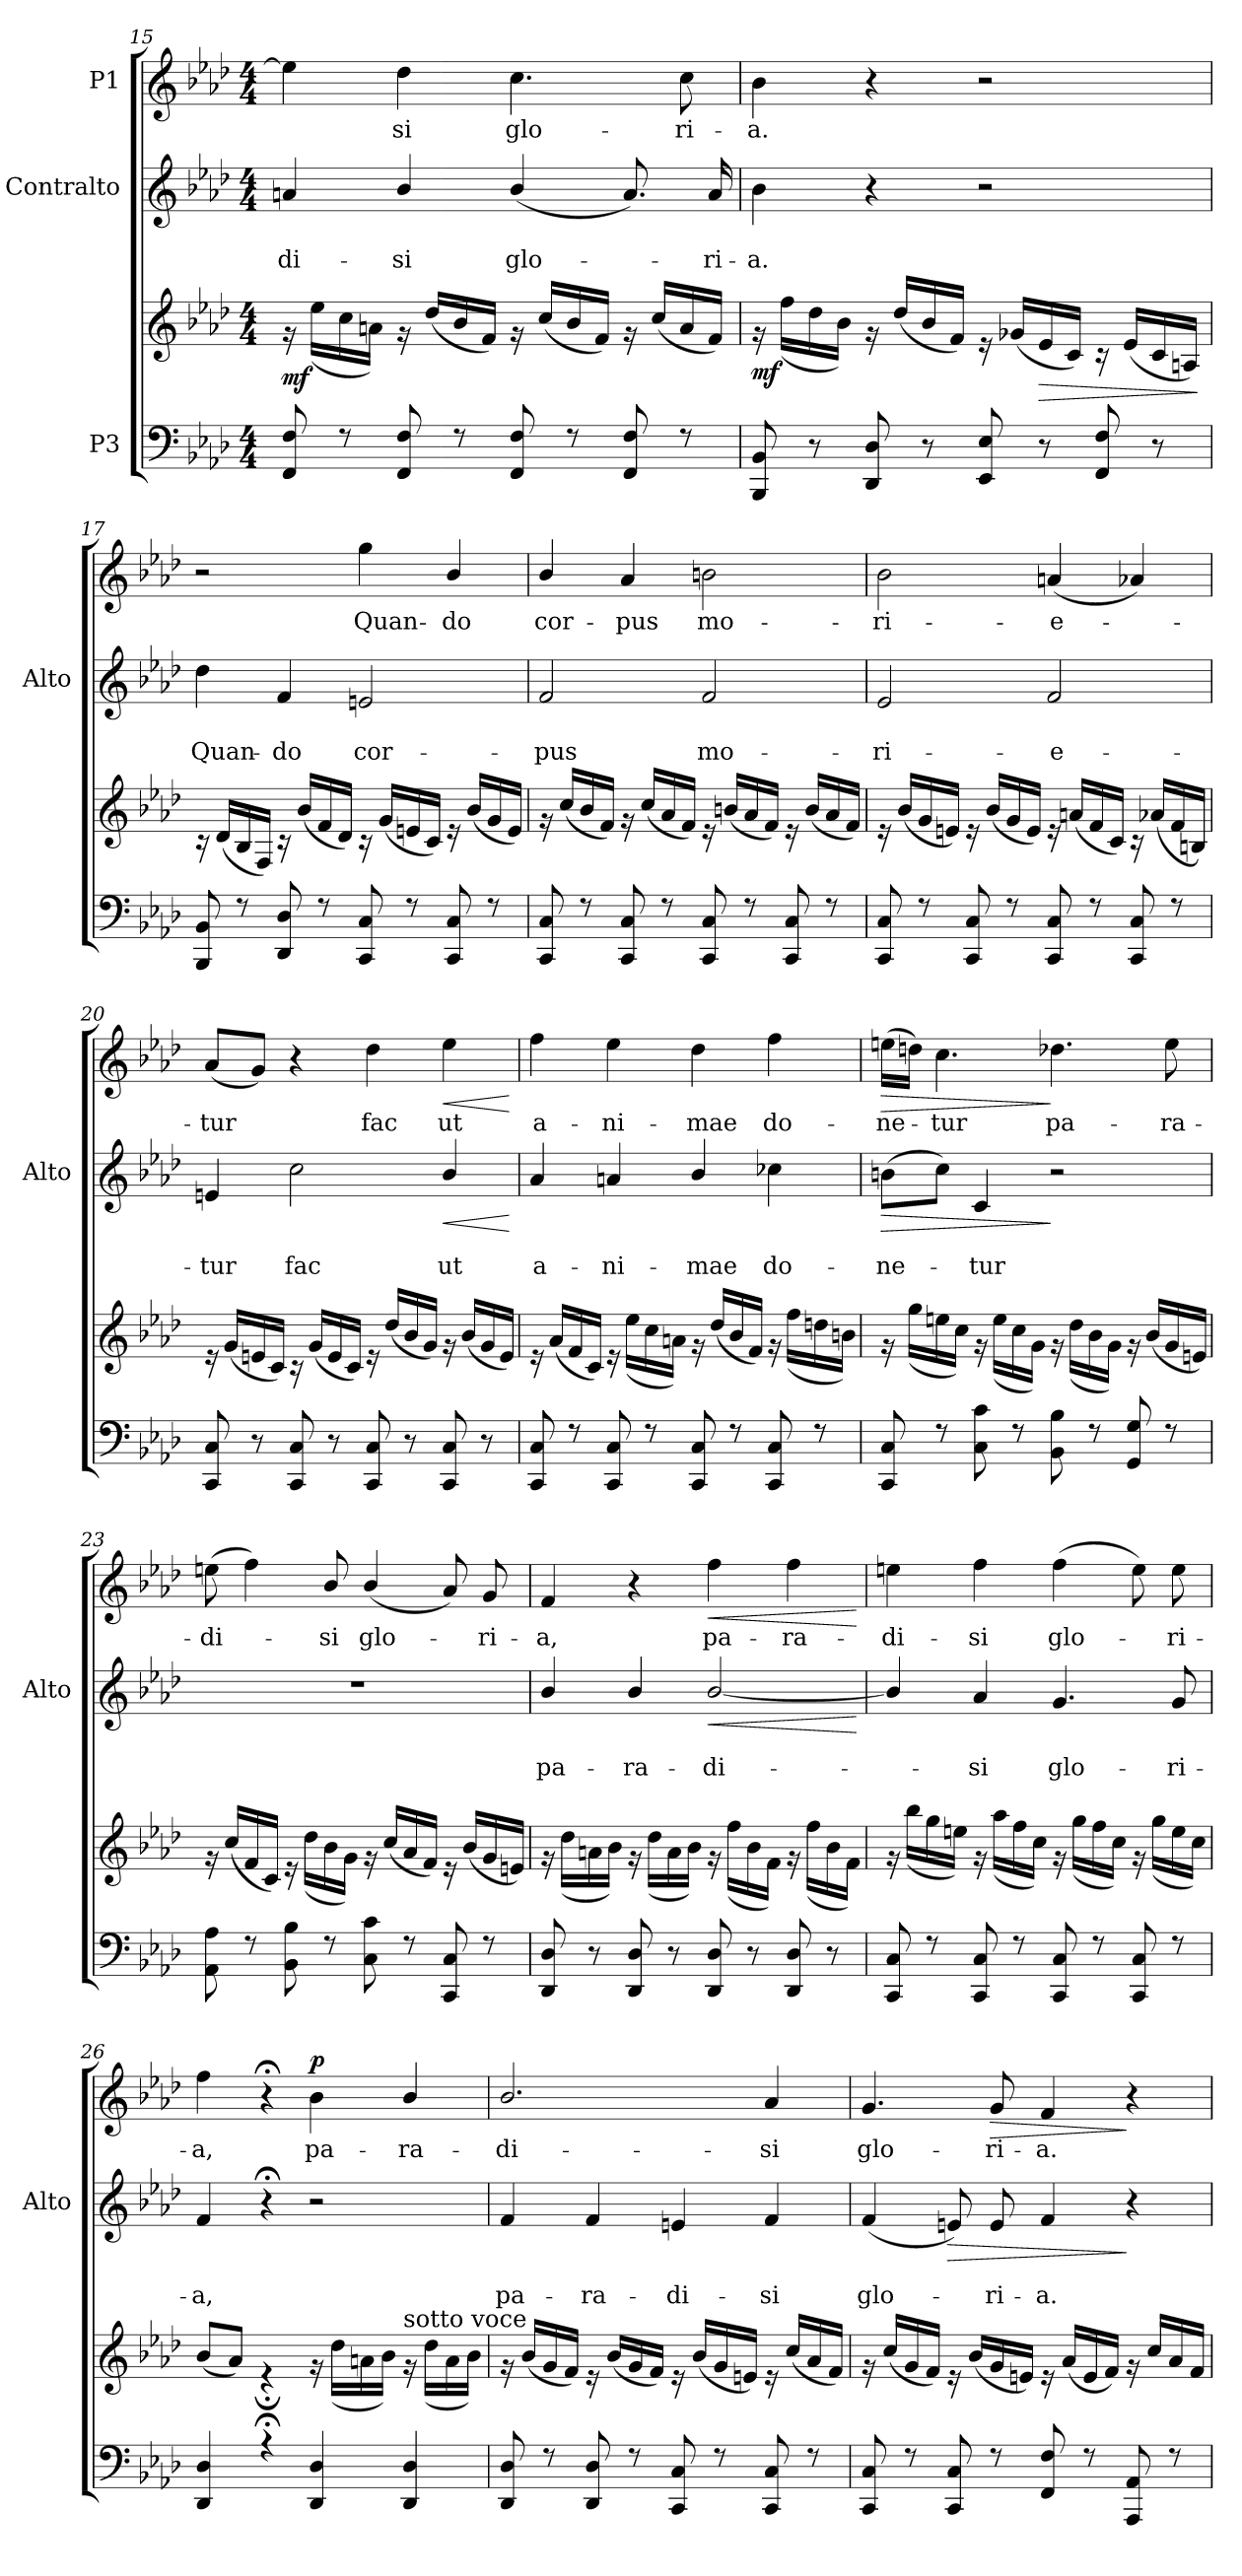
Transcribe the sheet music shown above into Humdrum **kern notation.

**kern	**kern	**dynam	**kern	**text	**text	**dynam	**kern	**text	**dynam
*part3	*part3	*part3	*part2	*part2	*part2	*part2	*part1	*part1	*part1
*staff4	*staff3	*staff3/4	*staff2	*staff2	*staff2	*staff2	*staff1	*staff1	*staff1
*I"P3	*	*	*I"Contralto	*	*	*	*I"P1	*	*
*	*	*	*I'Alto	*	*	*	*	*	*
*clefF4	*clefG2	*	*clefG2	*	*	*	*clefG2	*	*
*k[b-e-a-d-]	*k[b-e-a-d-]	*	*k[b-e-a-d-]	*	*	*	*k[b-e-a-d-]	*	*
*A-:	*A-:	*	*A-:	*	*	*	*A-:	*	*
*M4/4	*M4/4	*	*M4/4	*	*	*	*M4/4	*	*
=15	=15	=15	=15	=15	=15	=15	=15	=15	=15
*^	*^	*	*	*	*	*	*	*	*
!	!	!	!	!LO:DY:b	!	!	!LO:LY:b	!	!	!	!
8FF/ 8F/	1ryy	1ryy	16r	mf	4an/	.	-di-	.	4ee-\]	.	.
.	.	.	(>16ee-\LL	.	.	.	.	.	.	.	.
8r	.	.	16cc\	.	.	.	.	.	.	.	.
.	.	.	16an\JJ)	.	.	.	.	.	.	.	.
!	!	!	!	!	!	!	!LO:LY:b	!	!	!LO:LY:b	!
8FF/ 8F/	.	.	16r	.	4b-/	.	-si	.	4dd-\	-si	.
.	.	.	(<16dd-/LL	.	.	.	.	.	.	.	.
8r	.	.	16b-/	.	.	.	.	.	.	.	.
.	.	.	16f/JJ)	.	.	.	.	.	.	.	.
!	!	!	!	!	!	!	!LO:LY:b	!	!	!LO:LY:b	!
8FF/ 8F/	.	.	16r	.	(<4b-/	.	glo-	.	4.cc\	glo-	.
.	.	.	(<16cc/LL	.	.	.	.	.	.	.	.
8r	.	.	16b-/	.	.	.	.	.	.	.	.
.	.	.	16f/JJ)	.	.	.	.	.	.	.	.
8FF/ 8F/	.	.	16r	.	8.a/)	.	.	.	.	.	.
.	.	.	(<16cc/LL	.	.	.	.	.	.	.	.
!	!	!	!	!	!	!	!	!	!	!LO:LY:b	!
8r	.	.	16a/	.	.	.	.	.	8cc\	-ri-	.
!	!	!	!	!	!	!	!LO:LY:b	!	!	!	!
.	.	.	16f/JJ)	.	16a/	.	-ri-	.	.	.	.
!!LO:LB:g=z
=16	=16	=16	=16	=16	=16	=16	=16	=16	=16	=16	=16
!	!	!	!	!LO:DY:b	!	!	!LO:LY:b	!	!	!LO:LY:b	!
8BBB-/ 8BB-/	1ryy	1ryy	16r	mf	4b-\	.	-a.	.	4b-\	-a.	.
.	.	.	(>16ff\LL	.	.	.	.	.	.	.	.
8r	.	.	16dd-\	.	.	.	.	.	.	.	.
.	.	.	16b-\JJ)	.	.	.	.	.	.	.	.
8DD-/ 8D-/	.	.	16r	.	4r	.	.	.	4r	.	.
.	.	.	(<16dd-/LL	.	.	.	.	.	.	.	.
8r	.	.	16b-/	.	.	.	.	.	.	.	.
.	.	.	16f/JJ)	.	.	.	.	.	.	.	.
8EE-/ 8E-/	.	.	16r	.	2r	.	.	.	2r	.	.
.	.	.	(<16g-X/LL	.	.	.	.	.	.	.	.
!	!	!	!	!LO:HP:b	!	!	!	!	!	!	!
8r	.	.	16e-/	>	.	.	.	.	.	.	.
.	.	.	16c/JJ)	.	.	.	.	.	.	.	.
8FF/ 8F/	.	.	16r	.	.	.	.	.	.	.	.
.	.	.	(<16e-/LL	.	.	.	.	.	.	.	.
8r	.	.	16c/	.	.	.	.	.	.	.	.
.	.	.	16An/JJ)	.	.	.	.	.	.	.	.
*v	*v	*	*	*	*	*	*	*	*	*	*
*	*v	*v	*	*	*	*	*	*	*	*
.	.	]	.	.	.	.	.	.	.
=17	=17	=17	=17	=17	=17	=17	=17	=17	=17
*^	*^	*	*	*	*	*	*	*	*
!	!	!	!	!	!	!	!LO:LY:b	!	!	!	!
8BBB-/ 8BB-/	1ryy	1ryy	16r	.	4dd-\	.	Quan-	.	2r	.	.
.	.	.	(<16d-/LL	.	.	.	.	.	.	.	.
8r	.	.	16B-/	.	.	.	.	.	.	.	.
.	.	.	16F/JJ)	.	.	.	.	.	.	.	.
!	!	!	!	!	!	!	!LO:LY:b	!	!	!	!
8DD-/ 8D-/	.	.	16r	.	4f/	.	-do	.	.	.	.
.	.	.	(<16b-/LL	.	.	.	.	.	.	.	.
8r	.	.	16f/	.	.	.	.	.	.	.	.
.	.	.	16d-/JJ)	.	.	.	.	.	.	.	.
!	!	!	!	!	!	!	!LO:LY:b	!	!	!LO:LY:b	!
8CC/ 8C/	.	.	16r	.	2en/	.	cor-	.	4gg\	Quan-	.
.	.	.	(<16g/LL	.	.	.	.	.	.	.	.
8r	.	.	16en/	.	.	.	.	.	.	.	.
.	.	.	16c/JJ)	.	.	.	.	.	.	.	.
!	!	!	!	!	!	!	!	!	!	!LO:LY:b	!
8CC/ 8C/	.	.	16r	.	.	.	.	.	4b-/	-do	.
.	.	.	(<16b-/LL	.	.	.	.	.	.	.	.
8r	.	.	16g/	.	.	.	.	.	.	.	.
.	.	.	16e/JJ)	.	.	.	.	.	.	.	.
!!LO:LB:g=z
=18	=18	=18	=18	=18	=18	=18	=18	=18	=18	=18	=18
!	!	!	!	!	!	!	!LO:LY:b	!	!	!LO:LY:b	!
8CC/ 8C/	1ryy	1ryy	16r	.	2f/	.	-pus	.	4b-/	cor-	.
.	.	.	(<16cc/LL	.	.	.	.	.	.	.	.
8r	.	.	16b-/	.	.	.	.	.	.	.	.
.	.	.	16f/JJ)	.	.	.	.	.	.	.	.
!	!	!	!	!	!	!	!	!	!	!LO:LY:b	!
8CC/ 8C/	.	.	16r	.	.	.	.	.	4a-/	-pus	.
.	.	.	(<16cc/LL	.	.	.	.	.	.	.	.
8r	.	.	16a-/	.	.	.	.	.	.	.	.
.	.	.	16f/JJ)	.	.	.	.	.	.	.	.
!	!	!	!	!	!	!	!LO:LY:b	!	!	!LO:LY:b	!
8CC/ 8C/	.	.	16r	.	2f/	.	mo-	.	2bn\	mo-	.
.	.	.	(<16bn/LL	.	.	.	.	.	.	.	.
8r	.	.	16a-/	.	.	.	.	.	.	.	.
.	.	.	16f/JJ)	.	.	.	.	.	.	.	.
8CC/ 8C/	.	.	16r	.	.	.	.	.	.	.	.
.	.	.	(<16b/LL	.	.	.	.	.	.	.	.
8r	.	.	16a-/	.	.	.	.	.	.	.	.
.	.	.	16f/JJ)	.	.	.	.	.	.	.	.
=19	=19	=19	=19	=19	=19	=19	=19	=19	=19	=19	=19
!	!	!	!	!	!	!	!LO:LY:b	!	!	!LO:LY:b	!
8CC/ 8C/	1ryy	1ryy	16r	.	2e-/	.	-ri-	.	2b-\	-ri-	.
.	.	.	(<16b-/LL	.	.	.	.	.	.	.	.
8r	.	.	16g/	.	.	.	.	.	.	.	.
.	.	.	16en/JJ)	.	.	.	.	.	.	.	.
8CC/ 8C/	.	.	16r	.	.	.	.	.	.	.	.
.	.	.	(<16b-/LL	.	.	.	.	.	.	.	.
8r	.	.	16g/	.	.	.	.	.	.	.	.
.	.	.	16e/JJ)	.	.	.	.	.	.	.	.
!	!	!	!	!	!	!	!LO:LY:b	!	!	!LO:LY:b	!
8CC/ 8C/	.	.	16r	.	2f/	.	-e-	.	(<4an/	-e-	.
.	.	.	(<16an/LL	.	.	.	.	.	.	.	.
8r	.	.	16f/	.	.	.	.	.	.	.	.
.	.	.	16c/JJ)	.	.	.	.	.	.	.	.
8CC/ 8C/	.	.	16r	.	.	.	.	.	4a-X/)	.	.
.	.	.	(<16a-X/LL	.	.	.	.	.	.	.	.
8r	.	.	16f/	.	.	.	.	.	.	.	.
.	.	.	16Bn/JJ)	.	.	.	.	.	.	.	.
!!LO:PB:g=z
=20	=20	=20	=20	=20	=20	=20	=20	=20	=20	=20	=20
!	!	!	!	!	!	!	!LO:LY:b	!	!	!LO:LY:b	!
8CC/ 8C/	1ryy	1ryy	16r	.	4en/	.	-tur	.	(<8a-/L	-tur	.
.	.	.	(<16g/LL	.	.	.	.	.	.	.	.
8r	.	.	16en/	.	.	.	.	.	8g/J)	.	.
.	.	.	16c/JJ)	.	.	.	.	.	.	.	.
!	!	!	!	!	!	!	!LO:LY:b	!	!	!	!
8CC/ 8C/	.	.	16r	.	2cc\	.	fac	.	4r	.	.
.	.	.	(<16g/LL	.	.	.	.	.	.	.	.
8r	.	.	16e/	.	.	.	.	.	.	.	.
.	.	.	16c/JJ)	.	.	.	.	.	.	.	.
!	!	!	!	!	!	!	!	!	!	!LO:LY:b	!
8CC/ 8C/	.	.	16r	.	.	.	.	.	4dd-\	fac	.
.	.	.	(<16dd-/LL	.	.	.	.	.	.	.	.
8r	.	.	16b-/	.	.	.	.	.	.	.	.
.	.	.	16g/JJ)	.	.	.	.	.	.	.	.
!	!	!	!	!	!	!	!LO:LY:b	!LO:HP:b	!	!LO:LY:b	!LO:HP:b
8CC/ 8C/	.	.	16r	.	4b-/	.	ut	<	4ee-\	ut	<
.	.	.	(<16b-/LL	.	.	.	.	.	.	.	.
8r	.	.	16g/	.	.	.	.	.	.	.	.
.	.	.	16e/JJ)	.	.	.	.	.	.	.	.
*v	*v	*	*	*	*	*	*	*	*	*	*
*	*v	*v	*	*	*	*	*	*	*	*
.	.	.	.	.	.	[	.	.	[
=21	=21	=21	=21	=21	=21	=21	=21	=21	=21
*^	*^	*	*	*	*	*	*	*	*
!	!	!	!	!	!	!	!LO:LY:b	!	!	!LO:LY:b	!
8CC/ 8C/	1ryy	1ryy	16r	.	4a-/	.	a-	.	4ff\	a-	.
.	.	.	(<16a-/LL	.	.	.	.	.	.	.	.
8r	.	.	16f/	.	.	.	.	.	.	.	.
.	.	.	16c/JJ)	.	.	.	.	.	.	.	.
!	!	!	!	!	!	!	!LO:LY:b	!	!	!LO:LY:b	!
8CC/ 8C/	.	.	16r	.	4an/	.	-ni-	.	4ee-\	-ni-	.
.	.	.	(>16ee-\LL	.	.	.	.	.	.	.	.
8r	.	.	16cc\	.	.	.	.	.	.	.	.
.	.	.	16an\JJ)	.	.	.	.	.	.	.	.
!	!	!	!	!	!	!	!LO:LY:b	!	!	!LO:LY:b	!
8CC/ 8C/	.	.	16r	.	4b-/	.	-mae	.	4dd-\	-mae	.
.	.	.	(<16dd-/LL	.	.	.	.	.	.	.	.
8r	.	.	16b-/	.	.	.	.	.	.	.	.
.	.	.	16f/JJ)	.	.	.	.	.	.	.	.
!	!	!	!	!	!	!	!LO:LY:b	!	!	!LO:LY:b	!
8CC/ 8C/	.	.	16r	.	4cc-X\	.	do-	.	4ff\	do-	.
.	.	.	(>16ff\LL	.	.	.	.	.	.	.	.
8r	.	.	16ddn\	.	.	.	.	.	.	.	.
.	.	.	16bn\JJ)	.	.	.	.	.	.	.	.
!!LO:LB:g=z
=22	=22	=22	=22	=22	=22	=22	=22	=22	=22	=22	=22
!	!	!	!	!	!	!	!LO:LY:b	!LO:HP:b	!	!LO:LY:b	!LO:HP:b
8CC/ 8C/	1ryy	1ryy	16r	.	(>8bn\L	.	-ne-	>	(>16een\LL	-ne-	>
.	.	.	(>16gg\LL	.	.	.	.	.	16ddn\JJ)	.	.
!	!	!	!	!	!	!	!	!	!	!LO:LY:b	!
8r	.	.	16een\	.	8cc\J)	.	.	.	4.cc\	-tur	.
.	.	.	16cc\JJ)	.	.	.	.	.	.	.	.
!	!	!	!	!	!	!	!LO:LY:b	!	!	!	!
8C\ 8c\	.	.	16r	.	4c/	.	-tur	.	.	.	.
.	.	.	(>16ee\LL	.	.	.	.	.	.	.	.
8r	.	.	16cc\	.	.	.	.	.	.	.	.
.	.	.	16g\JJ)	.	.	.	.	.	.	.	.
!	!	!	!	!	!	!	!	!	!	!LO:LY:b	!
8BB-\ 8B-\	.	.	16r	.	2r	.	.	]	4.dd-X\	pa-	]
.	.	.	(>16dd-\LL	.	.	.	.	.	.	.	.
8r	.	.	16b-\	.	.	.	.	.	.	.	.
.	.	.	16g\JJ)	.	.	.	.	.	.	.	.
8GG/ 8G/	.	.	16r	.	.	.	.	.	.	.	.
.	.	.	(<16b-/LL	.	.	.	.	.	.	.	.
!	!	!	!	!	!	!	!	!	!	!LO:LY:b	!
8r	.	.	16g/	.	.	.	.	.	8ee\	-ra-	.
.	.	.	16en/JJ)	.	.	.	.	.	.	.	.
=23	=23	=23	=23	=23	=23	=23	=23	=23	=23	=23	=23
!	!	!	!	!	!	!	!	!	!	!LO:LY:b	!
8AA-\ 8A-\	1ryy	1ryy	16r	.	1r	.	.	.	(>8een\	-di-	.
.	.	.	(<16cc/LL	.	.	.	.	.	.	.	.
8r	.	.	16f/	.	.	.	.	.	4ff\)	.	.
.	.	.	16c/JJ)	.	.	.	.	.	.	.	.
8BB-\ 8B-\	.	.	16r	.	.	.	.	.	.	.	.
.	.	.	(>16dd-\LL	.	.	.	.	.	.	.	.
!	!	!	!	!	!	!	!	!	!	!LO:LY:b	!
8r	.	.	16b-\	.	.	.	.	.	8b-/	-si	.
.	.	.	16g\JJ)	.	.	.	.	.	.	.	.
!	!	!	!	!	!	!	!	!	!	!LO:LY:b	!
8C\ 8c\	.	.	16r	.	.	.	.	.	(<4b-/	glo-	.
.	.	.	(<16cc/LL	.	.	.	.	.	.	.	.
8r	.	.	16a-/	.	.	.	.	.	.	.	.
.	.	.	16f/JJ)	.	.	.	.	.	.	.	.
8CC/ 8C/	.	.	16r	.	.	.	.	.	8a-/)	.	.
.	.	.	(<16b-/LL	.	.	.	.	.	.	.	.
!	!	!	!	!	!	!	!	!	!	!LO:LY:b	!
8r	.	.	16g/	.	.	.	.	.	8g/	-ri-	.
.	.	.	16en/JJ)	.	.	.	.	.	.	.	.
!!LO:LB:g=z
=24	=24	=24	=24	=24	=24	=24	=24	=24	=24	=24	=24
!	!	!	!	!	!	!	!LO:LY:b	!	!	!LO:LY:b	!
8DD-/ 8D-/	1ryy	1ryy	16r	.	4b-/	.	pa-	.	4f/	-a,	.
.	.	.	(>16dd-\LL	.	.	.	.	.	.	.	.
8r	.	.	16an\	.	.	.	.	.	.	.	.
.	.	.	16b-\JJ)	.	.	.	.	.	.	.	.
!	!	!	!	!	!	!	!LO:LY:b	!	!	!	!
8DD-/ 8D-/	.	.	16r	.	4b-/	.	-ra-	.	4r	.	.
.	.	.	(>16dd-\LL	.	.	.	.	.	.	.	.
8r	.	.	16a\	.	.	.	.	.	.	.	.
.	.	.	16b-\JJ)	.	.	.	.	.	.	.	.
!	!	!	!	!	!	!	!LO:LY:b	!LO:HP:b	!	!LO:LY:b	!LO:HP:b
8DD-/ 8D-/	.	.	16r	.	[<2b-/	.	-di-	<	4ff\	pa-	<
.	.	.	(>16ff\LL	.	.	.	.	.	.	.	.
8r	.	.	16b-\	.	.	.	.	.	.	.	.
.	.	.	16f\JJ)	.	.	.	.	.	.	.	.
!	!	!	!	!	!	!	!	!	!	!LO:LY:b	!
8DD-/ 8D-/	.	.	16r	.	.	.	.	.	4ff\	-ra-	.
.	.	.	(>16ff\LL	.	.	.	.	.	.	.	.
8r	.	.	16b-\	.	.	.	.	.	.	.	.
.	.	.	16f\JJ)	.	.	.	.	.	.	.	.
*v	*v	*	*	*	*	*	*	*	*	*	*
*	*v	*v	*	*	*	*	*	*	*	*
.	.	.	.	.	.	[	.	.	[
=25	=25	=25	=25	=25	=25	=25	=25	=25	=25
*^	*^	*	*	*	*	*	*	*	*
!	!	!	!	!	!	!	!	!	!	!LO:LY:b	!
8CC/ 8C/	1ryy	1ryy	16r	.	4b-/]	.	.	.	4een\	-di-	.
.	.	.	(>16bb-\LL	.	.	.	.	.	.	.	.
8r	.	.	16gg\	.	.	.	.	.	.	.	.
.	.	.	16een\JJ)	.	.	.	.	.	.	.	.
!	!	!	!	!	!	!	!LO:LY:b	!	!	!LO:LY:b	!
8CC/ 8C/	.	.	16r	.	4a-/	.	-si	.	4ff\	-si	.
.	.	.	(>16aa-\LL	.	.	.	.	.	.	.	.
8r	.	.	16ff\	.	.	.	.	.	.	.	.
.	.	.	16cc\JJ)	.	.	.	.	.	.	.	.
!	!	!	!	!	!	!	!LO:LY:b	!	!	!LO:LY:b	!
8CC/ 8C/	.	.	16r	.	4.g/	.	glo-	.	(>4ff\	glo-	.
.	.	.	(>16gg\LL	.	.	.	.	.	.	.	.
8r	.	.	16ff\	.	.	.	.	.	.	.	.
.	.	.	16cc\JJ)	.	.	.	.	.	.	.	.
8CC/ 8C/	.	.	16r	.	.	.	.	.	8ee\)	.	.
.	.	.	(>16gg\LL	.	.	.	.	.	.	.	.
!	!	!	!	!	!	!	!LO:LY:b	!	!	!LO:LY:b	!
8r	.	.	16ee\	.	8g/	.	-ri-	.	8ee\	-ri-	.
.	.	.	16cc\JJ)	.	.	.	.	.	.	.	.
=26	=26	=26	=26	=26	=26	=26	=26	=26	=26	=26	=26
!	!	!	!	!	!	!	!LO:LY:b	!	!	!LO:LY:b	!
4DD-/ 4D-/	1ryy	1ryy	(>8b-/L	.	4f/	.	-a,	.	4ff\	-a,	.
.	.	.	8a-/J)	.	.	.	.	.	.	.	.
4r;<	.	.	4r;<	.	4r;<	.	.	.	4r;<	.	.
!	!	!	!	!	!	!	!	!	!	!LO:LY:b	!LO:DY:a
4DD-/ 4D-/	.	.	16r	.	2r	.	.	.	4b-\	pa-	p
.	.	.	(>16dd-\LL	.	.	.	.	.	.	.	.
.	.	.	16an\	.	.	.	.	.	.	.	.
.	.	.	16b-\JJ)	.	.	.	.	.	.	.	.
!	!	!	!LO:TX:a:t=sotto voce	!	!	!	!	!	!	!	!
!	!	!	!	!	!	!	!	!	!	!LO:LY:b	!
4DD-/ 4D-/	.	.	16r	.	.	.	.	.	4b-/	-ra-	.
.	.	.	(>16dd-\LL	.	.	.	.	.	.	.	.
.	.	.	16a\	.	.	.	.	.	.	.	.
.	.	.	16b-\JJ)	.	.	.	.	.	.	.	.
!!LO:LB:g=z
=27	=27	=27	=27	=27	=27	=27	=27	=27	=27	=27	=27
!	!	!	!	!	!	!	!LO:LY:b	!	!	!LO:LY:b	!
8DD-/ 8D-/	1ryy	1ryy	16r	.	4f/	.	pa-	.	2.b-/	-di-	.
.	.	.	(<16b-/LL	.	.	.	.	.	.	.	.
8r	.	.	16g/	.	.	.	.	.	.	.	.
.	.	.	16f/JJ)	.	.	.	.	.	.	.	.
!	!	!	!	!	!	!	!LO:LY:b	!	!	!	!
8DD-/ 8D-/	.	.	16r	.	4f/	.	-ra-	.	.	.	.
.	.	.	(<16b-/LL	.	.	.	.	.	.	.	.
8r	.	.	16g/	.	.	.	.	.	.	.	.
.	.	.	16f/JJ)	.	.	.	.	.	.	.	.
!	!	!	!	!	!	!	!LO:LY:b	!	!	!	!
8CC/ 8C/	.	.	16r	.	4en/	.	-di-	.	.	.	.
.	.	.	(<16b-/LL	.	.	.	.	.	.	.	.
8r	.	.	16g/	.	.	.	.	.	.	.	.
.	.	.	16en/JJ)	.	.	.	.	.	.	.	.
!	!	!	!	!	!	!	!LO:LY:b	!	!	!LO:LY:b	!
8CC/ 8C/	.	.	16r	.	4f/	.	-si	.	4a-/	-si	.
.	.	.	(<16cc/LL	.	.	.	.	.	.	.	.
8r	.	.	16a-/	.	.	.	.	.	.	.	.
.	.	.	16f/JJ)	.	.	.	.	.	.	.	.
=28	=28	=28	=28	=28	=28	=28	=28	=28	=28	=28	=28
!	!	!	!	!	!	!	!LO:LY:b	!	!	!LO:LY:b	!
8CC/ 8C/	1ryy	1ryy	16r	.	(<4f/	.	glo-	.	4.g/	glo-	.
.	.	.	(<16cc/LL	.	.	.	.	.	.	.	.
8r	.	.	16g/	.	.	.	.	.	.	.	.
.	.	.	16f/JJ)	.	.	.	.	.	.	.	.
!	!	!	!	!	!	!	!	!LO:HP:b	!	!	!
8CC/ 8C/	.	.	16r	.	8en/)	.	.	>	.	.	.
.	.	.	(<16b-/LL	.	.	.	.	.	.	.	.
!	!	!	!	!	!	!	!LO:LY:b	!	!	!LO:LY:b	!LO:HP:b
8r	.	.	16g/	.	8e/	.	-ri-	.	8g/	-ri-	>
.	.	.	16en/JJ)	.	.	.	.	.	.	.	.
!	!	!	!	!	!	!	!LO:LY:b	!	!	!LO:LY:b	!
8FF/ 8F/	.	.	16r	.	4f/	.	-a.	.	4f/	-a.	.
.	.	.	(<16a-/LL	.	.	.	.	.	.	.	.
8r	.	.	16e/	.	.	.	.	.	.	.	.
.	.	.	16f/JJ)	.	.	.	.	.	.	.	.
8AAA-/ 8AA-/	.	.	16r	.	4r	.	.	]	4r	.	]
.	.	.	16cc/LL	.	.	.	.	.	.	.	.
8r	.	.	16a-/	.	.	.	.	.	.	.	.
.	.	.	16f/JJ	.	.	.	.	.	.	.	.
*v	*v	*	*	*	*	*	*	*	*	*	*
*	*v	*v	*	*	*	*	*	*	*	*
=	=	=	=	=	=	=	=	=	=
*-	*-	*-	*-	*-	*-	*-	*-	*-	*-
